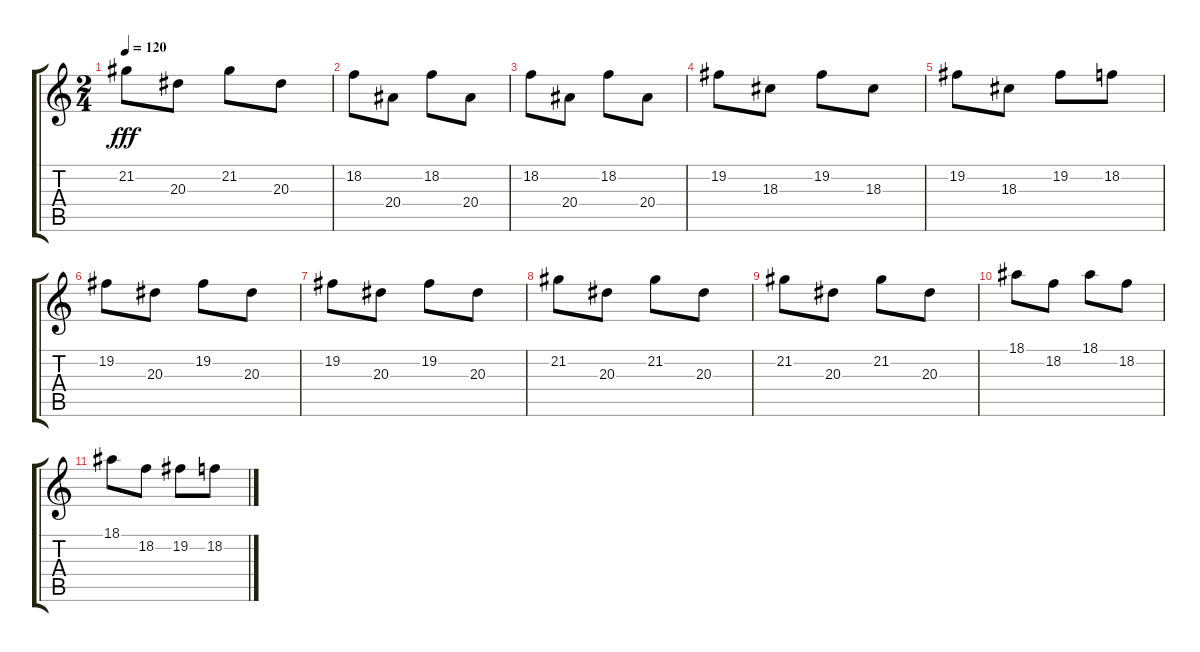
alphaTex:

\track "" {instrument harpsichord}
\staff {score tabs}
\tuning (E4 B3 G3 D3 A2 E2) {hide}
\ts (2 4)
\tempo 120
\clef g2
\ks c
21.2.8{dy fff} 20.3.8 21.2.8 20.3.8 |
18.2.8 20.4.8 18.2.8 20.4.8 |
18.2.8 20.4.8 18.2.8 20.4.8 |
19.2.8 18.3.8 19.2.8 18.3.8 |
19.2.8 18.3.8 19.2.8 18.2.8 |
19.2.8 20.3.8 19.2.8 20.3.8 |
19.2.8 20.3.8 19.2.8 20.3.8 |
21.2.8 20.3.8 21.2.8 20.3.8 |
21.2.8 20.3.8 21.2.8 20.3.8 |
18.1.8 18.2.8 18.1.8 18.2.8 |
18.1.8 18.2.8 19.2.8 18.2.8
